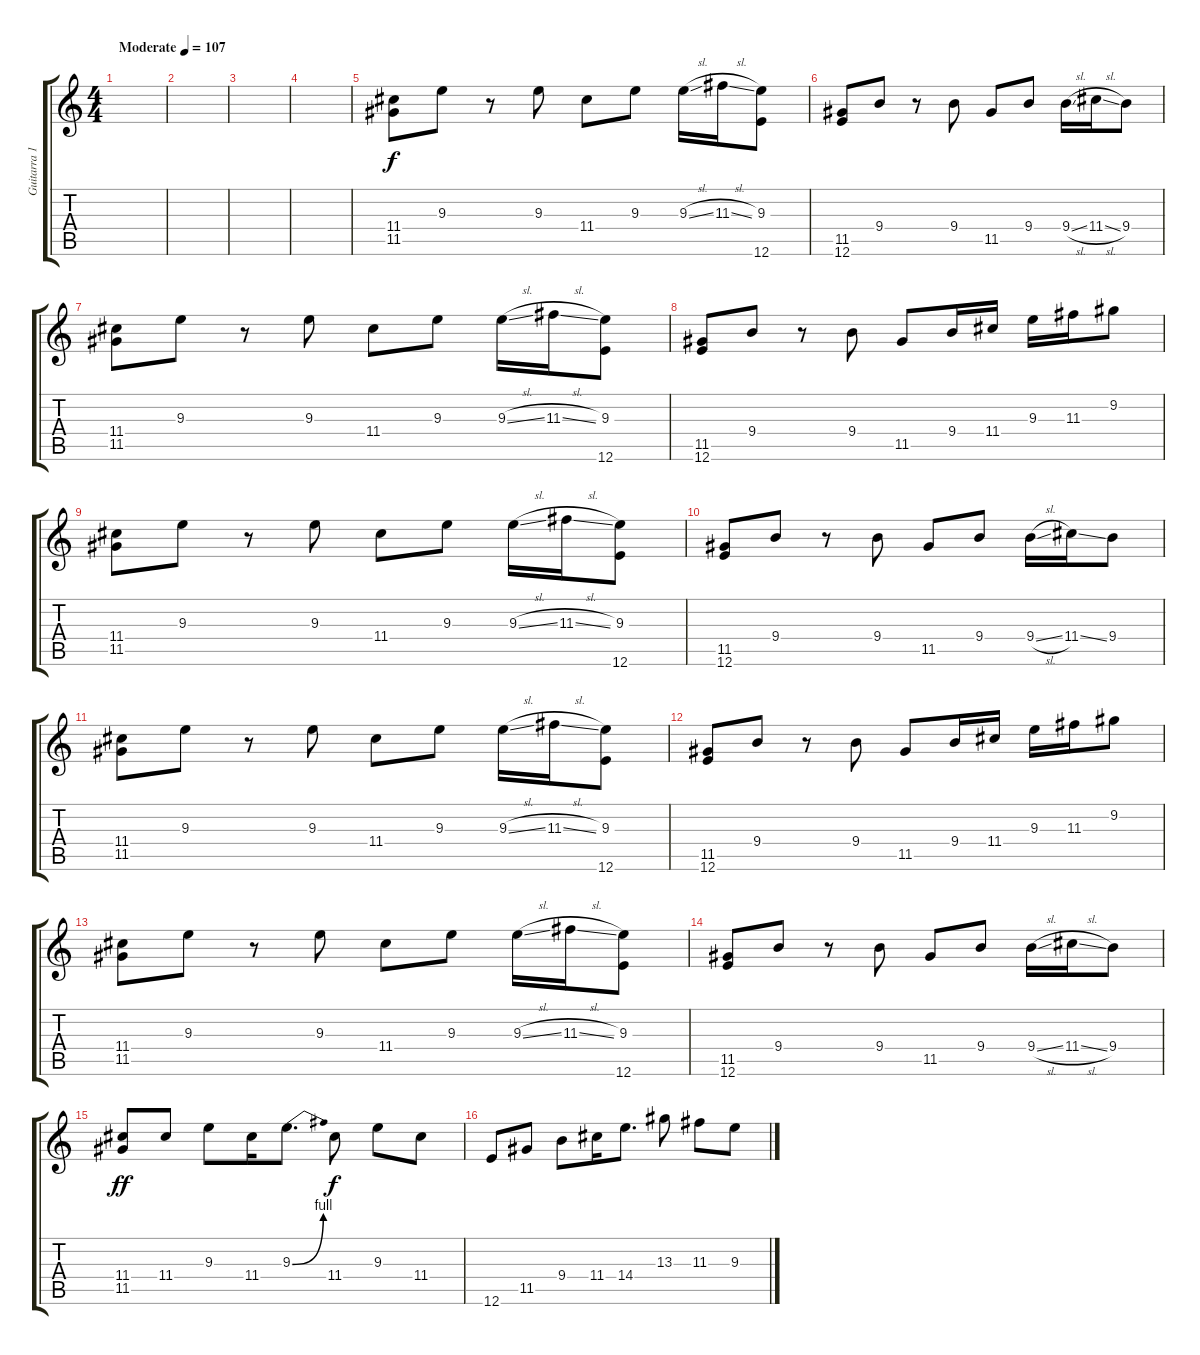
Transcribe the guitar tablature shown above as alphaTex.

\track ("Guitarra 1" "Guitarra 1") {instrument distortionguitar}
\staff {score tabs}
\tuning (E4 B3 G3 D3 A2 E2) {hide}
\ts (4 4)
\tempo (107 "Moderate")
\clef g2
\ks c
|
|
|
|
(11.4 11.5).8 9.3.8 r.8 9.3.8 11.4.8 9.3.8 9.3{sl}.16 11.3{sl}.16 (9.3 12.6).8 |
(11.5 12.6).8 9.4.8 r.8 9.4.8 11.5.8 9.4.8 9.4{sl}.16 11.4{sl}.16 9.4.8 |
(11.4 11.5).8 9.3.8 r.8 9.3.8 11.4.8 9.3.8 9.3{sl}.16 11.3{sl}.16 (9.3 12.6).8 |
(11.5 12.6).8 9.4.8 r.8 9.4.8 11.5.8 9.4.16 11.4.16 9.3.16 11.3.16 9.2.8 |
(11.4 11.5).8 9.3.8 r.8 9.3.8 11.4.8 9.3.8 9.3{sl}.16 11.3{sl}.16 (9.3 12.6).8 |
(11.5 12.6).8 9.4.8 r.8 9.4.8 11.5.8 9.4.8 9.4{sl}.16 11.4{ss}.16 9.4.8 |
(11.4 11.5).8 9.3.8 r.8 9.3.8 11.4.8 9.3.8 9.3{sl}.16 11.3{sl}.16 (9.3 12.6).8 |
(11.5 12.6).8 9.4.8 r.8 9.4.8 11.5.8 9.4.16 11.4.16 9.3.16 11.3.16 9.2.8 |
(11.4 11.5).8{dy f} 9.3.8 r.8 9.3.8 11.4.8 9.3.8 9.3{sl}.16 11.3{sl}.16 (9.3 12.6).8 |
(11.5 12.6).8 9.4.8 r.8 9.4.8 11.5.8 9.4.8 9.4{sl}.16 11.4{sl}.16 9.4.8 |
(11.4 11.5).8{dy ff} 11.4.8 9.3.8 11.4.16 9.3{be (bend 0 0 60 4)}.8{d} 11.4.8{dy f} 9.3.8 11.4.8 |
12.6.8 11.5.8 9.4.8 11.4.16 14.4.8{d} 13.3.8 11.3.8 9.3.8
